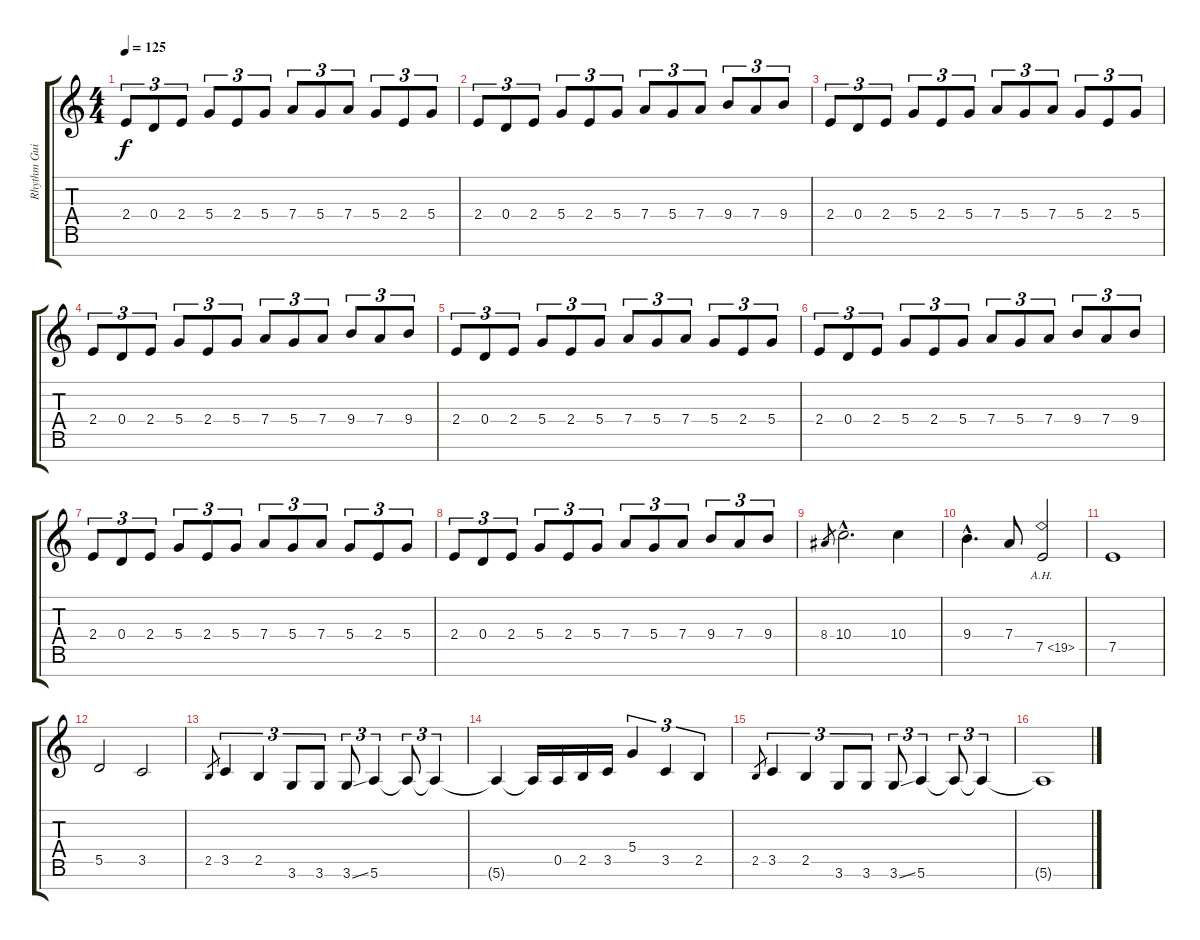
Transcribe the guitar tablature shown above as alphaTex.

\track ("Rhythm Guitar" "Rhythm Gui") {instrument electricguitarclean}
\staff {score tabs}
\tuning (E4 B3 G3 D3 A2 E2 B1) {hide}
\ts (4 4)
\tempo 125
\clef g2
\ks c
2.4.8{tu (3 2) dy f instrument distortionguitar} 0.4.8{tu (3 2)} 2.4.8{tu (3 2)} 5.4.8{tu (3 2)} 2.4.8{tu (3 2)} 5.4.8{tu (3 2)} 7.4.8{tu (3 2)} 5.4.8{tu (3 2)} 7.4.8{tu (3 2)} 5.4.8{tu (3 2)} 2.4.8{tu (3 2)} 5.4.8{tu (3 2)} |
2.4.8{tu (3 2)} 0.4.8{tu (3 2)} 2.4.8{tu (3 2)} 5.4.8{tu (3 2)} 2.4.8{tu (3 2)} 5.4.8{tu (3 2)} 7.4.8{tu (3 2)} 5.4.8{tu (3 2)} 7.4.8{tu (3 2)} 9.4.8{tu (3 2)} 7.4.8{tu (3 2)} 9.4.8{tu (3 2)} |
2.4.8{tu (3 2)} 0.4.8{tu (3 2)} 2.4.8{tu (3 2)} 5.4.8{tu (3 2)} 2.4.8{tu (3 2)} 5.4.8{tu (3 2)} 7.4.8{tu (3 2)} 5.4.8{tu (3 2)} 7.4.8{tu (3 2)} 5.4.8{tu (3 2)} 2.4.8{tu (3 2)} 5.4.8{tu (3 2)} |
2.4.8{tu (3 2)} 0.4.8{tu (3 2)} 2.4.8{tu (3 2)} 5.4.8{tu (3 2)} 2.4.8{tu (3 2)} 5.4.8{tu (3 2)} 7.4.8{tu (3 2)} 5.4.8{tu (3 2)} 7.4.8{tu (3 2)} 9.4.8{tu (3 2)} 7.4.8{tu (3 2)} 9.4.8{tu (3 2)} |
2.4.8{tu (3 2) instrument distortionguitar} 0.4.8{tu (3 2)} 2.4.8{tu (3 2)} 5.4.8{tu (3 2)} 2.4.8{tu (3 2)} 5.4.8{tu (3 2)} 7.4.8{tu (3 2)} 5.4.8{tu (3 2)} 7.4.8{tu (3 2)} 5.4.8{tu (3 2)} 2.4.8{tu (3 2)} 5.4.8{tu (3 2)} |
2.4.8{tu (3 2)} 0.4.8{tu (3 2)} 2.4.8{tu (3 2)} 5.4.8{tu (3 2)} 2.4.8{tu (3 2)} 5.4.8{tu (3 2)} 7.4.8{tu (3 2)} 5.4.8{tu (3 2)} 7.4.8{tu (3 2)} 9.4.8{tu (3 2)} 7.4.8{tu (3 2)} 9.4.8{tu (3 2)} |
2.4.8{tu (3 2)} 0.4.8{tu (3 2)} 2.4.8{tu (3 2)} 5.4.8{tu (3 2)} 2.4.8{tu (3 2)} 5.4.8{tu (3 2)} 7.4.8{tu (3 2)} 5.4.8{tu (3 2)} 7.4.8{tu (3 2)} 5.4.8{tu (3 2)} 2.4.8{tu (3 2)} 5.4.8{tu (3 2)} |
2.4.8{tu (3 2)} 0.4.8{tu (3 2)} 2.4.8{tu (3 2)} 5.4.8{tu (3 2)} 2.4.8{tu (3 2)} 5.4.8{tu (3 2)} 7.4.8{tu (3 2)} 5.4.8{tu (3 2)} 7.4.8{tu (3 2)} 9.4.8{tu (3 2)} 7.4.8{tu (3 2)} 9.4.8{tu (3 2)} |
8.4.8{gr} 10.4{hac}.2{d instrument distortionguitar} 10.4.4 |
9.4{hac}.4{d} 7.4.8 7.5{ah 12}.2 |
7.5.1 |
5.5.2 3.5.2 |
2.5.8{gr} 3.5.4{tu (3 2)} 2.5.4{tu (3 2)} 3.6.8{tu (3 2)} 3.6.8{tu (3 2)} 3.6{ss}.8{tu (3 2)} 5.6.4{tu (3 2)} 5.6{t}.8{tu (3 2)} 5.6{t}.4{tu (3 2)} |
5.6{t}.4 5.6{t}.16 0.5.16 2.5.16 3.5.16 5.4.4{tu (3 2)} 3.5.4{tu (3 2)} 2.5.4{tu (3 2)} |
2.5.8{gr} 3.5.4{tu (3 2)} 2.5.4{tu (3 2)} 3.6.8{tu (3 2)} 3.6.8{tu (3 2)} 3.6{ss}.8{tu (3 2)} 5.6.4{tu (3 2)} 5.6{t}.8{tu (3 2)} 5.6{t}.4{tu (3 2)} |
5.6{t}.1
